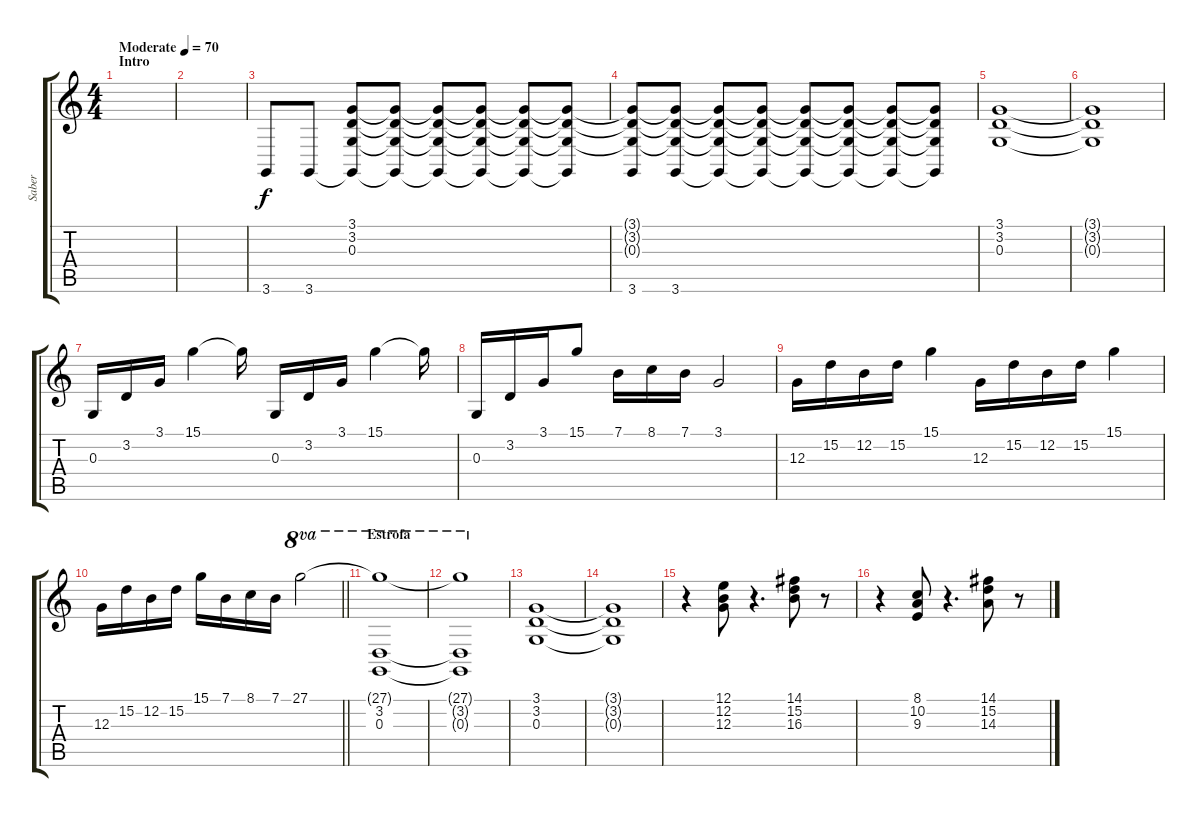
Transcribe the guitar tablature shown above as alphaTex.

\track ("Saber" "Saber") {instrument stringensemble1}
\staff {score tabs}
\tuning (E4 B3 G3 D3 A2 E2) {hide}
\ts (4 4)
\section ("" "Intro")
\tempo (70 "Moderate")
\clef g2
\ks c
|
|
3.6.8{volume 0} 3.6.8{volume 12} (3.1 3.2 0.3 3.6{t}).8 (3.1{t} 3.2{t} 0.3{t} 3.6{t}).8 (3.1{t} 3.2{t} 0.3{t} 3.6{t}).8 (3.1{t} 3.2{t} 0.3{t} 3.6{t}).8 (3.1{t} 3.2{t} 0.3{t} 3.6{t}).8 (3.1{t} 3.2{t} 0.3{t} 3.6{t}).8 |
(3.1{t} 3.2{t} 0.3{t} 3.6).8 (3.1{t} 3.2{t} 0.3{t} 3.6).8 (3.1{t} 3.2{t} 0.3{t} 3.6{t}).8 (3.1{t} 3.2{t} 0.3{t} 3.6{t}).8 (3.1{t} 3.2{t} 0.3{t} 3.6{t}).8 (3.1{t} 3.2{t} 0.3{t} 3.6{t}).8 (3.1{t} 3.2{t} 0.3{t} 3.6{t}).8 (3.1{t} 3.2{t} 0.3{t} 3.6{t}).8 |
(3.1 3.2 0.3).1 |
(3.1{t} 3.2{t} 0.3{t}).1 |
0.3.16 3.2.16 3.1.16 15.1.4 15.1{t}.16 0.3.16 3.2.16 3.1.16 15.1.4 15.1{t}.16 |
0.3.16 3.2.16 3.1.16 15.1.8 7.1.16 8.1.16 7.1.16 3.1.2 |
12.3.16 15.2.16 12.2.16 15.2.16 15.1.4 12.3.16 15.2.16 12.2.16 15.2.16 15.1.4 |
\barLineRight lightlight
12.3.16 15.2.16 12.2.16 15.2.16 15.1.16 7.1.16 8.1.16 7.1.16 27.1.2{ot 8va} |
\section ("" "Estrofa")
(27.1{t} 3.2 0.3).1{ot 8va} |
(27.1{t} 3.2{t} 0.3{t}).1{ot 8va} |
(3.1 3.2 0.3).1 |
(3.1{t} 3.2{t} 0.3{t}).1 |
r.4 (12.1 12.2 12.3).8 r.4{d} (14.1 15.2 16.3).8 r.8 |
r.4 (8.1 10.2 9.3).8 r.4{d} (14.1 15.2 14.3).8 r.8
